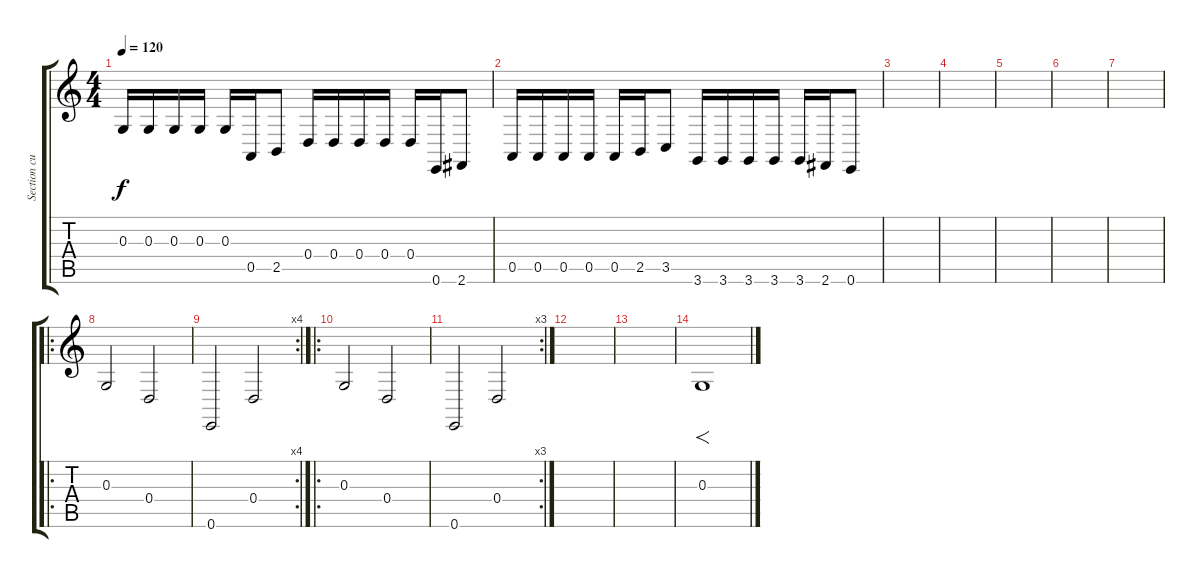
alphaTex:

\track ("Section cuivre ( tuba )" "Section cu") {instrument tuba}
\staff {score tabs}
\tuning (E4 B3 G3 D3 A2 E2) {hide}
\ts (4 4)
\tempo 120
\clef g2
\ks c
0.3.16{dy f} 0.3.16 0.3.16 0.3.16 0.3.16 0.5.16 2.5.8 0.4.16 0.4.16 0.4.16 0.4.16 0.4.16 0.6.16 2.6.8 |
0.5.16 0.5.16 0.5.16 0.5.16 0.5.16 2.5.16 3.5.8 3.6.16 3.6.16 3.6.16 3.6.16 3.6.16 2.6.16 0.6.8 |
|
|
|
|
|
\ro
0.3.2 0.4.2 |
\rc 4
0.6.2 0.4.2 |
\ro
0.3.2 0.4.2 |
\rc 3
0.6.2 0.4.2 |
|
|
0.3.1{f}
